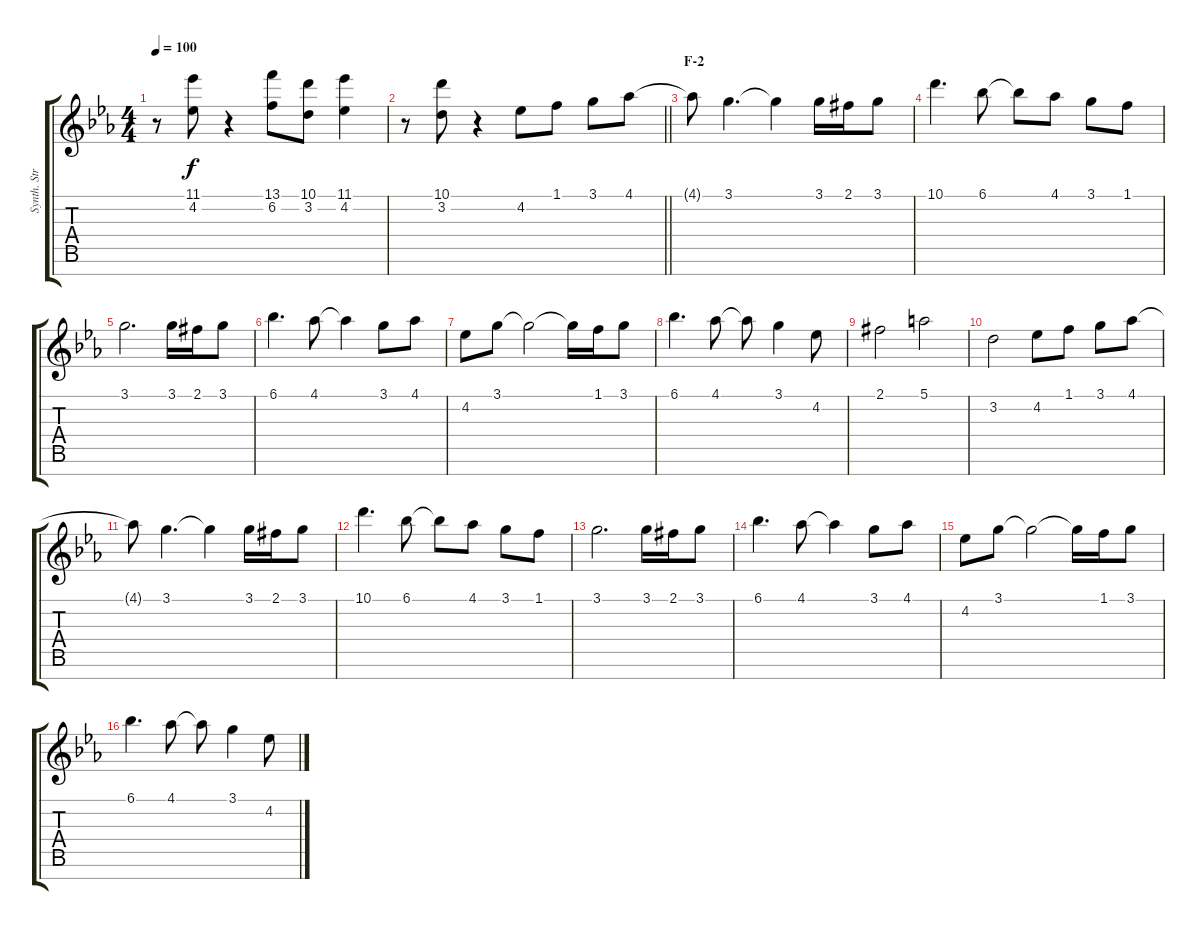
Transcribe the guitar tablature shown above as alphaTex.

\track ("Synth. Strings" "Synth. Str") {instrument stringensemble1}
\staff {score tabs}
\tuning (E5 B4 G4 D4 A3 E3 B2) {hide}
\ts (4 4)
\tempo 100
\clef g2
\ks eb
r.8{dy f} (11.1 4.2).8 r.4 (13.1 6.2).8 (10.1 3.2).8 (11.1 4.2).4 |
\barLineRight lightlight
r.8 (10.1 3.2).8 r.4 4.2.8 1.1.8 3.1.8 4.1.8 |
\section ("" "F-2")
4.1{t}.8 3.1.4{d} 3.1{t}.4 3.1.16 2.1{acc #}.16 3.1.8 |
10.1.4{d} 6.1.8 6.1{t}.8 4.1.8 3.1.8 1.1.8 |
3.1.2{d} 3.1.16 2.1{acc #}.16 3.1.8 |
6.1.4{d} 4.1.8 4.1{t}.4 3.1.8 4.1.8 |
4.2.8 3.1.8 3.1{t}.2 3.1{t}.16 1.1.16 3.1.8 |
6.1.4{d} 4.1.8 4.1{t}.8 3.1.4 4.2.8 |
2.1{acc #}.2 5.1.2 |
3.2.2 4.2.8 1.1.8 3.1.8 4.1.8 |
4.1{t}.8 3.1.4{d} 3.1{t}.4 3.1.16 2.1{acc #}.16 3.1.8 |
10.1.4{d} 6.1.8 6.1{t}.8 4.1.8 3.1.8 1.1.8 |
3.1.2{d} 3.1.16 2.1{acc #}.16 3.1.8 |
6.1.4{d} 4.1.8 4.1{t}.4 3.1.8 4.1.8 |
4.2.8 3.1.8 3.1{t}.2 3.1{t}.16 1.1.16 3.1.8 |
6.1.4{d} 4.1.8 4.1{t}.8 3.1.4 4.2.8
